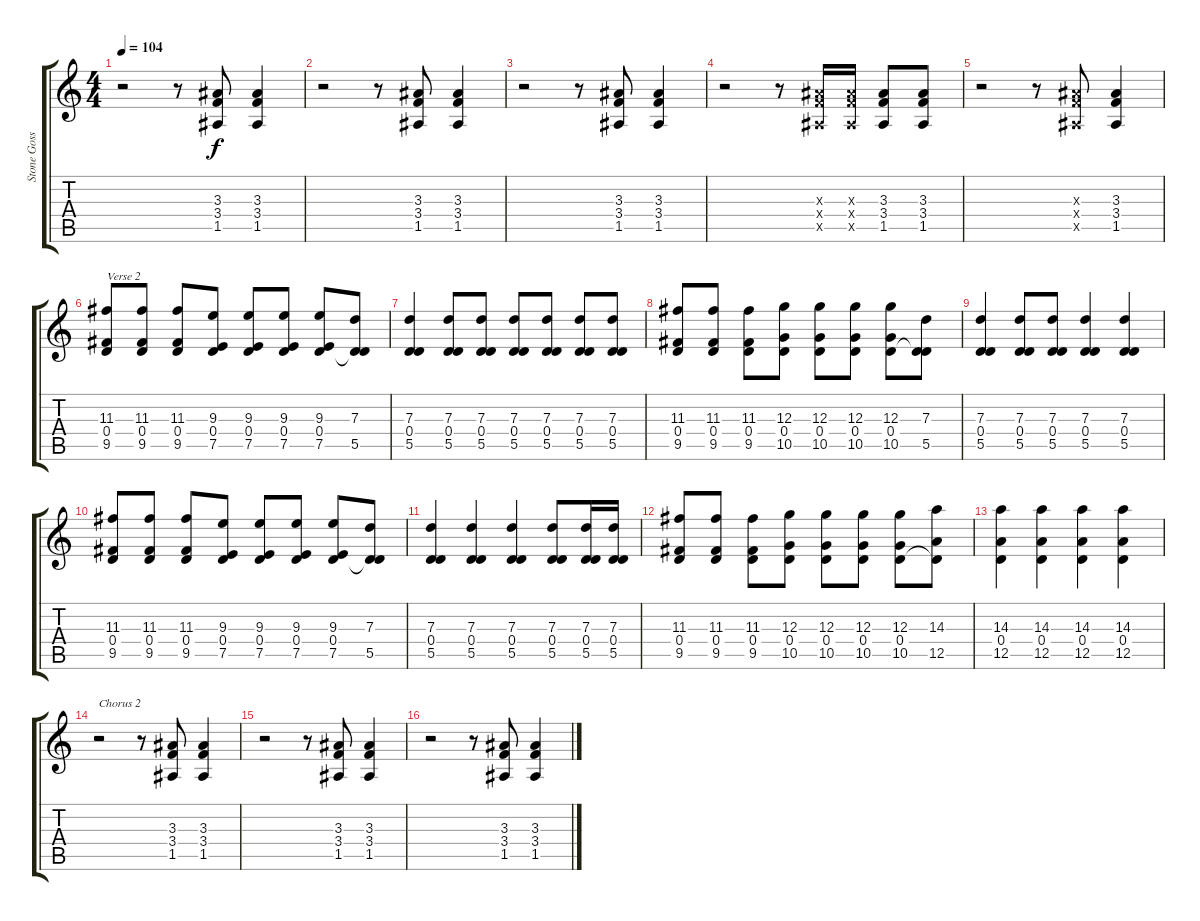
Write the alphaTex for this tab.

\track ("Stone Gossard" "Stone Goss") {instrument electricguitarclean}
\staff {score tabs}
\tuning (E4 B3 G3 D3 A2 E2) {hide}
\ts (4 4)
\tempo 104
\clef g2
\ks c
r.2{dy f} r.8 (3.3 3.4 1.5).8{instrument distortionguitar} (3.3 3.4 1.5).4{instrument distortionguitar} |
r.2 r.8 (3.3 3.4 1.5).8{instrument distortionguitar} (3.3 3.4 1.5).4{instrument distortionguitar} |
r.2 r.8 (3.3 3.4 1.5).8{instrument distortionguitar} (3.3 3.4 1.5).4{instrument distortionguitar} |
r.2 r.8 (3.3{x} 3.4{x} 1.5{x}).16{instrument distortionguitar} (3.3{x} 3.4{x} 1.5{x}).16{instrument distortionguitar} (3.3 3.4 1.5).8{instrument distortionguitar} (3.3 3.4 1.5).8{instrument distortionguitar} |
r.2 r.8 (3.3{x} 3.4{x} 1.5{x}).8{instrument distortionguitar} (3.3 3.4 1.5).4{instrument distortionguitar} |
(11.3 0.4 9.5).8{txt "Verse 2" instrument electricguitarclean} (11.3 0.4 9.5).8 (11.3 0.4 9.5).8 (9.3 0.4 7.5).8 (9.3 0.4 7.5).8 (9.3 0.4 7.5).8 (9.3 0.4 7.5).8 (7.3 0.4{t} 5.5).8 |
(7.3 0.4 5.5).4 (7.3 0.4 5.5).8 (7.3 0.4 5.5).8 (7.3 0.4 5.5).8 (7.3 0.4 5.5).8 (7.3 0.4 5.5).8 (7.3 0.4 5.5).8 |
(11.3 0.4 9.5).8 (11.3 0.4 9.5).8 (11.3 0.4 9.5).8 (12.3 0.4 10.5).8 (12.3 0.4 10.5).8 (12.3 0.4 10.5).8 (12.3 0.4 10.5).8 (7.3 0.4{t} 5.5).8 |
(7.3 0.4 5.5).4 (7.3 0.4 5.5).8 (7.3 0.4 5.5).8 (7.3 0.4 5.5).4 (7.3 0.4 5.5).4 |
(11.3 0.4 9.5).8 (11.3 0.4 9.5).8 (11.3 0.4 9.5).8 (9.3 0.4 7.5).8 (9.3 0.4 7.5).8 (9.3 0.4 7.5).8 (9.3 0.4 7.5).8 (7.3 0.4{t} 5.5).8 |
(7.3 0.4 5.5).4 (7.3 0.4 5.5).4 (7.3 0.4 5.5).4 (7.3 0.4 5.5).8 (7.3 0.4 5.5).16 (7.3 0.4 5.5).16 |
(11.3 0.4 9.5).8 (11.3 0.4 9.5).8 (11.3 0.4 9.5).8 (12.3 0.4 10.5).8 (12.3 0.4 10.5).8 (12.3 0.4 10.5).8 (12.3 0.4 10.5).8 (14.3 0.4{t} 12.5).8 |
(14.3 0.4 12.5).4 (14.3 0.4 12.5).4 (14.3 0.4 12.5).4 (14.3 0.4 12.5).4 |
r.2{txt "Chorus 2"} r.8 (3.3 3.4 1.5).8{instrument distortionguitar} (3.3 3.4 1.5).4{instrument distortionguitar} |
r.2 r.8 (3.3 3.4 1.5).8{instrument distortionguitar} (3.3 3.4 1.5).4{instrument distortionguitar} |
r.2 r.8 (3.3 3.4 1.5).8{instrument distortionguitar} (3.3 3.4 1.5).4{instrument distortionguitar}
